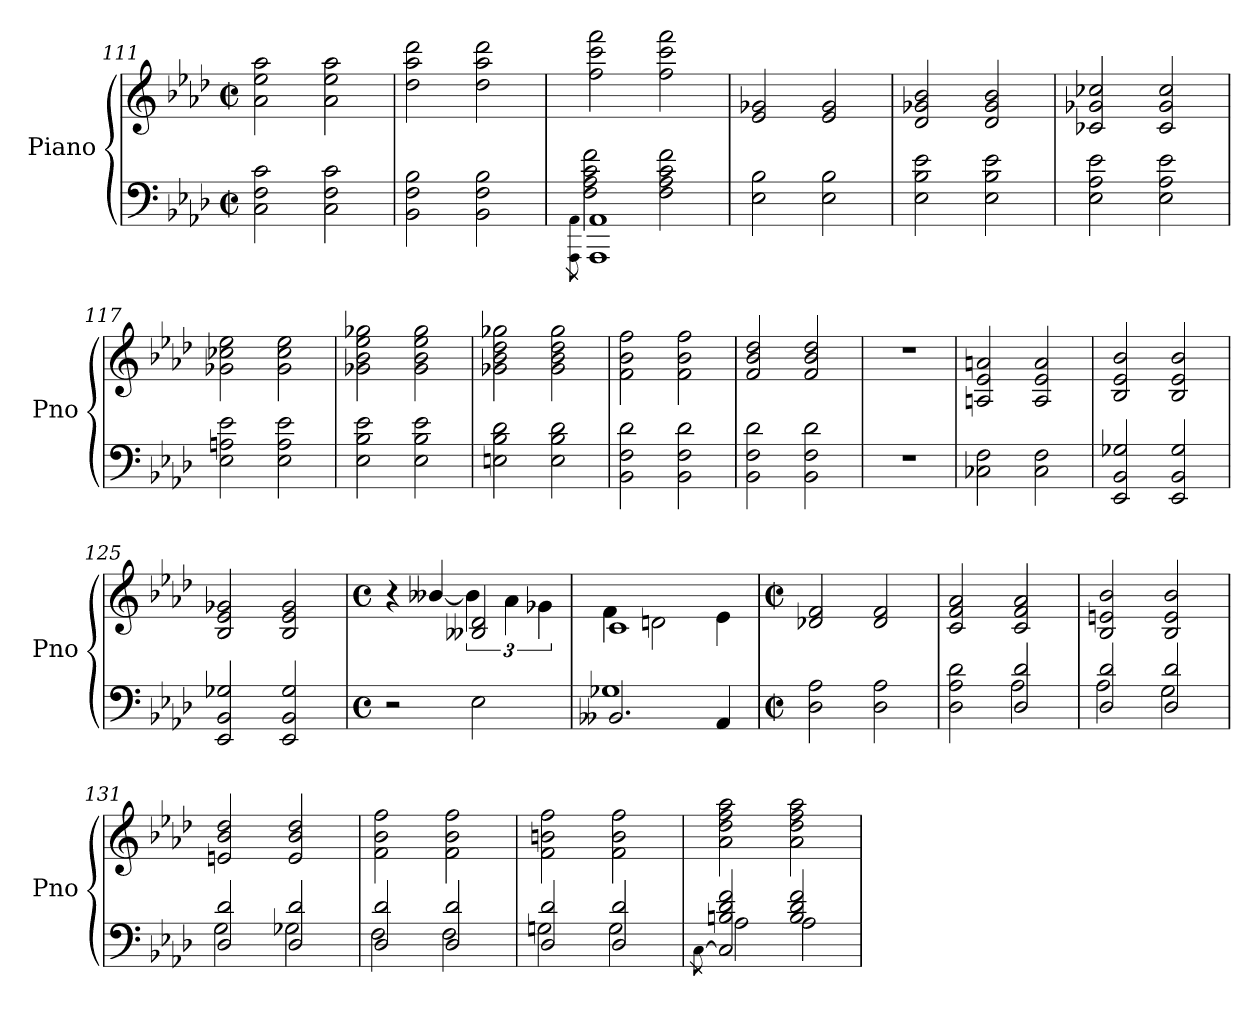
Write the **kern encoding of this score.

**kern	**kern
*part1	*part1
*staff2	*staff1
*I"Piano	*
*I'Pno	*
*clefF4	*clefG2
*k[b-e-a-d-]	*k[b-e-a-d-]
*f:	*f:
*M2/2	*M2/2
*met(c|)	*met(c|)
=111	=111
2C! 2F! 2c!	2a-! 2ee-! 2aa-!
2C! 2F! 2c!	2a-! 2ee-! 2aa-!
=112	=112
2BB-! 2F! 2B-!	2dd-! 2aa-! 2ddd-!
2BB-! 2F! 2B-!	2dd-! 2aa-! 2ddd-!
=113	=113
8qAAA-!\ 8qAA-!\	.
*^	*
1AAA-!] 1AA-!]	2F 2A- 2c 2f	2ff! 2ccc! 2fff!
.	2F 2A- 2c 2f	2ff! 2ccc! 2fff!
*v	*v	*
=114	=114
2E-! 2B-!	2e-! 2g-X!
2E-! 2B-!	2e-! 2g-!
=115	=115
2E-! 2B-! 2e-!	2d-! 2g-X! 2b-!
2E-! 2B-! 2e-!	2d-! 2g-! 2b-!
=116	=116
2E-! 2A-! 2e-!	2c-X! 2g-X! 2cc-X!
2E-! 2A-! 2e-!	2c-! 2g-! 2cc-!
=117	=117
2E-! 2An! 2e-!	2g-X! 2cc-X! 2ee-!
2E-! 2A! 2e-!	2g-! 2cc-! 2ee-!
=118	=118
2E-! 2B-! 2e-!	2g-X! 2b-! 2ee-! 2gg-X!
2E-! 2B-! 2e-!	2g-! 2b-! 2ee-! 2gg-!
=119	=119
2En! 2B-! 2d-!	2g-X! 2b-! 2dd-! 2gg-X!
2E! 2B-! 2d-!	2g-! 2b-! 2dd-! 2gg-!
=120	=120
2BB-! 2F! 2d-!	2f! 2b-! 2ff!
2BB-! 2F! 2d-!	2f! 2b-! 2ff!
=121	=121
2BB-! 2F! 2d-!	2f! 2b-! 2dd-!
2BB-! 2F! 2d-!	2f! 2b-! 2dd-!
=122	=122
1r	1r
=123	=123
2C-X! 2F!	2An! 2e-! 2an!
2C-! 2F!	2A! 2e-! 2a!
=124	=124
2EE-! 2BB-! 2G-X!	2B-! 2e-! 2b-!
2EE-! 2BB-! 2G-!	2B-! 2e-! 2b-!
=125	=125
2EE-! 2BB-! 2G-X!	2B-! 2e-! 2g-X!
2EE-! 2BB-! 2G-!	2B-! 2e-! 2g-!
=126	=126
*M4/4	*M4/4
*met(c)	*met(c)
*	*^
2r	4r	2ryy
.	[4b--X/	.
2E-	2B--X 2d-	6b--]
.	.	6a-
.	.	6g-X
=127	=127	=127
*^	*	*
2.BB--X	1G-X	1c	4f
.	.	.	2dn
4AA-	.	.	4e-
*v	*v	*	*
*	*v	*v
=128	=128
*M2/2	*M2/2
*met(c|)	*met(c|)
2D-! 2A-!	2d-X! 2f!
2D-! 2A-!	2d-! 2f!
=129	=129
*^	*
2D-! 2A-! 2d-!	2ryy	2c! 2f! 2a-!
2D-! 2d-!	2A-	2c! 2f! 2a-!
=130	=130	=130
2D-! 2d-!	2A-	2B-! 2en! 2b-!
2D-! 2d-!	2G	2B-! 2e! 2b-!
=131	=131	=131
2D-! 2d-!	2G	2en! 2b-! 2dd-!
2D-! 2d-!	2G-X	2e! 2b-! 2dd-!
=132	=132	=132
2D-! 2d-!	2F	2f! 2b-! 2ff!
2D-! 2d-!	2F	2f! 2b-! 2ff!
=133	=133	=133
2D-! 2d-!	2Gn	2f! 2bn! 2ff!
2D-! 2d-!	2G	2f! 2b! 2ff!
=134	=134	=134
[8qC!\	.	.
2C!] 2Bn! 2d-! 2f!	2A-	2a-! 2dd-! 2ff! 2aa-!
2B! 2d-! 2f!	2A-	2a-! 2dd-! 2ff! 2aa-!
*v	*v	*
=	=
*-	*-
